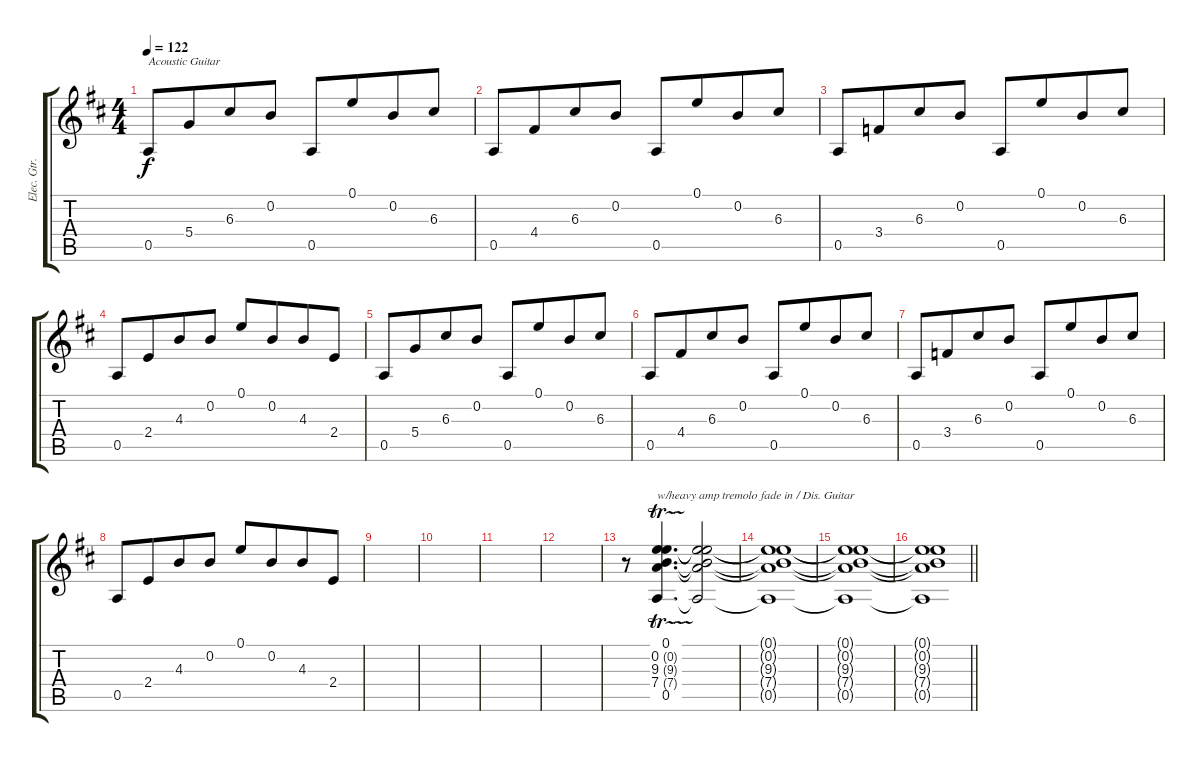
\track ("Elec. Gtr. 2" "Elec. Gtr.") {instrument acousticguitarsteel}
\staff {score tabs}
\tuning (E4 B3 G3 D3 A2 E2) {hide}
\ts (4 4)
\tempo 122
\clef g2
\ks d
0.5.8{txt "Acoustic Guitar" dy f} 5.4.8{beam merge} 6.3.8 0.2.8 0.5.8 0.1.8{beam merge} 0.2.8 6.3.8 |
0.5.8 4.4.8{beam merge} 6.3.8 0.2.8 0.5.8 0.1.8{beam merge} 0.2.8 6.3.8 |
0.5.8 3.4.8{beam merge} 6.3.8 0.2.8 0.5.8 0.1.8{beam merge} 0.2.8 6.3.8 |
0.5.8 2.4.8{beam merge} 4.3.8 0.2.8 0.1.8{beam Up} 0.2.8{beam Up beam merge} 4.3.8{beam Up} 2.4.8{beam Up} |
0.5.8 5.4.8{beam merge} 6.3.8 0.2.8 0.5.8 0.1.8{beam merge} 0.2.8 6.3.8 |
0.5.8 4.4.8{beam merge} 6.3.8 0.2.8 0.5.8 0.1.8{beam merge} 0.2.8 6.3.8 |
0.5.8 3.4.8{beam merge} 6.3.8 0.2.8 0.5.8 0.1.8{beam merge} 0.2.8 6.3.8 |
0.5.8 2.4.8{beam merge} 4.3.8 0.2.8 0.1.8{beam Up} 0.2.8{beam Up beam merge} 4.3.8{beam Up} 2.4.8{beam Up} |
|
|
|
|
r.8{volume 0 instrument distortionguitar} (0.1 0.2{tr (0 16)} 9.3{tr (9 16)} 7.4{tr (7 16)} 0.5).4{d txt "w/heavy amp tremolo fade in / Dis. Guitar" volume 13} (0.1{t} 0.2{t} 9.3{t} 7.4{t} 0.5{t}).2 |
(0.1{t} 0.2{t} 9.3{t} 7.4{t} 0.5{t}).1 |
(0.1{t} 0.2{t} 9.3{t} 7.4{t} 0.5{t}).1{volume 0} |
\barLineRight lightlight
(0.1{t} 0.2{t} 9.3{t} 7.4{t} 0.5{t}).1
